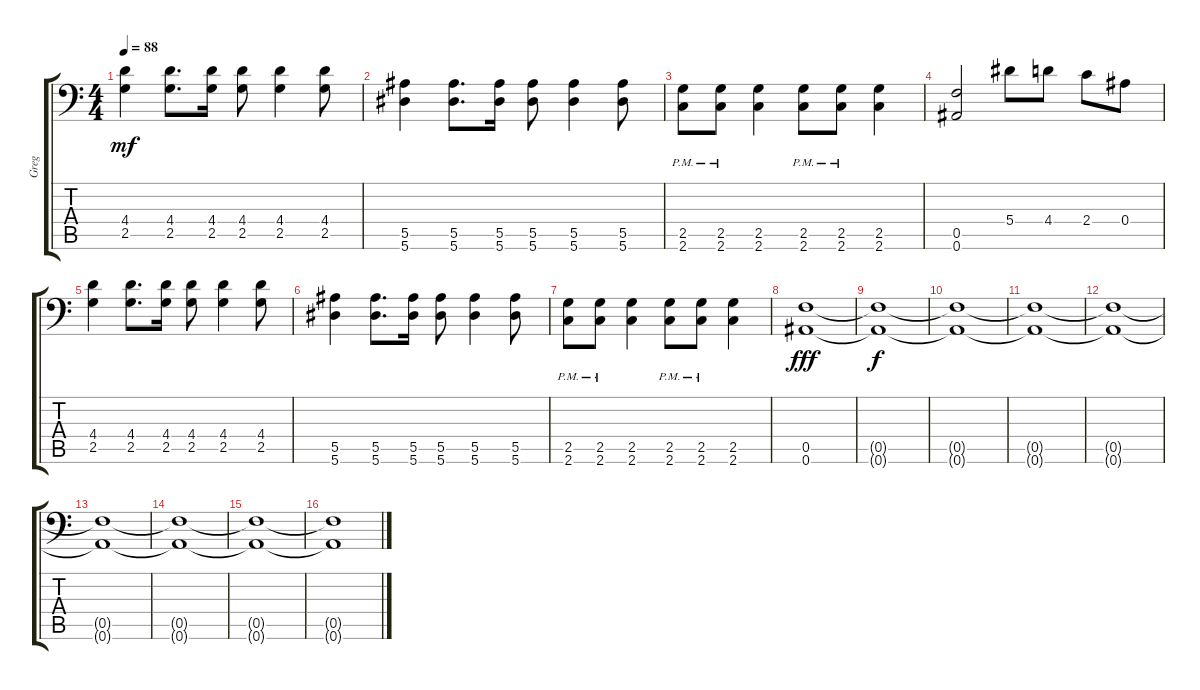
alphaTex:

\track ("Greg" "Greg") {instrument distortionguitar}
\staff {score tabs}
\tuning (C4 G3 Eb3 Bb2 F2 Bb1) {hide}
\ts (4 4)
\tempo 88
\clef f4
\ks c
(4.4 2.5).4{dy mf} (4.4 2.5).8{d} (4.4 2.5).16 (4.4 2.5).8 (4.4 2.5).4 (4.4 2.5).8 |
(5.5 5.6).4 (5.5 5.6).8{d} (5.5 5.6).16 (5.5 5.6).8 (5.5 5.6).4 (5.5 5.6).8 |
(2.5{pm} 2.6{pm}).8 (2.5{pm} 2.6{pm}).8 (2.5 2.6).4 (2.5{pm} 2.6{pm}).8 (2.5{pm} 2.6{pm}).8 (2.5 2.6).4 |
(0.5 0.6).2 5.4.8 4.4.8 2.4.8 0.4.8 |
(4.4 2.5).4 (4.4 2.5).8{d} (4.4 2.5).16 (4.4 2.5).8 (4.4 2.5).4 (4.4 2.5).8 |
(5.5 5.6).4 (5.5 5.6).8{d} (5.5 5.6).16 (5.5 5.6).8 (5.5 5.6).4 (5.5 5.6).8 |
(2.5{pm} 2.6{pm}).8 (2.5{pm} 2.6{pm}).8 (2.5 2.6).4 (2.5{pm} 2.6{pm}).8 (2.5{pm} 2.6{pm}).8 (2.5 2.6).4 |
(0.5 0.6).1{dy fff} |
(0.5{t} 0.6{t}).1{dy f} |
(0.5{t} 0.6{t}).1 |
(0.5{t} 0.6{t}).1 |
(0.5{t} 0.6{t}).1 |
(0.5{t} 0.6{t}).1 |
(0.5{t} 0.6{t}).1 |
(0.5{t} 0.6{t}).1 |
(0.5{t} 0.6{t}).1
